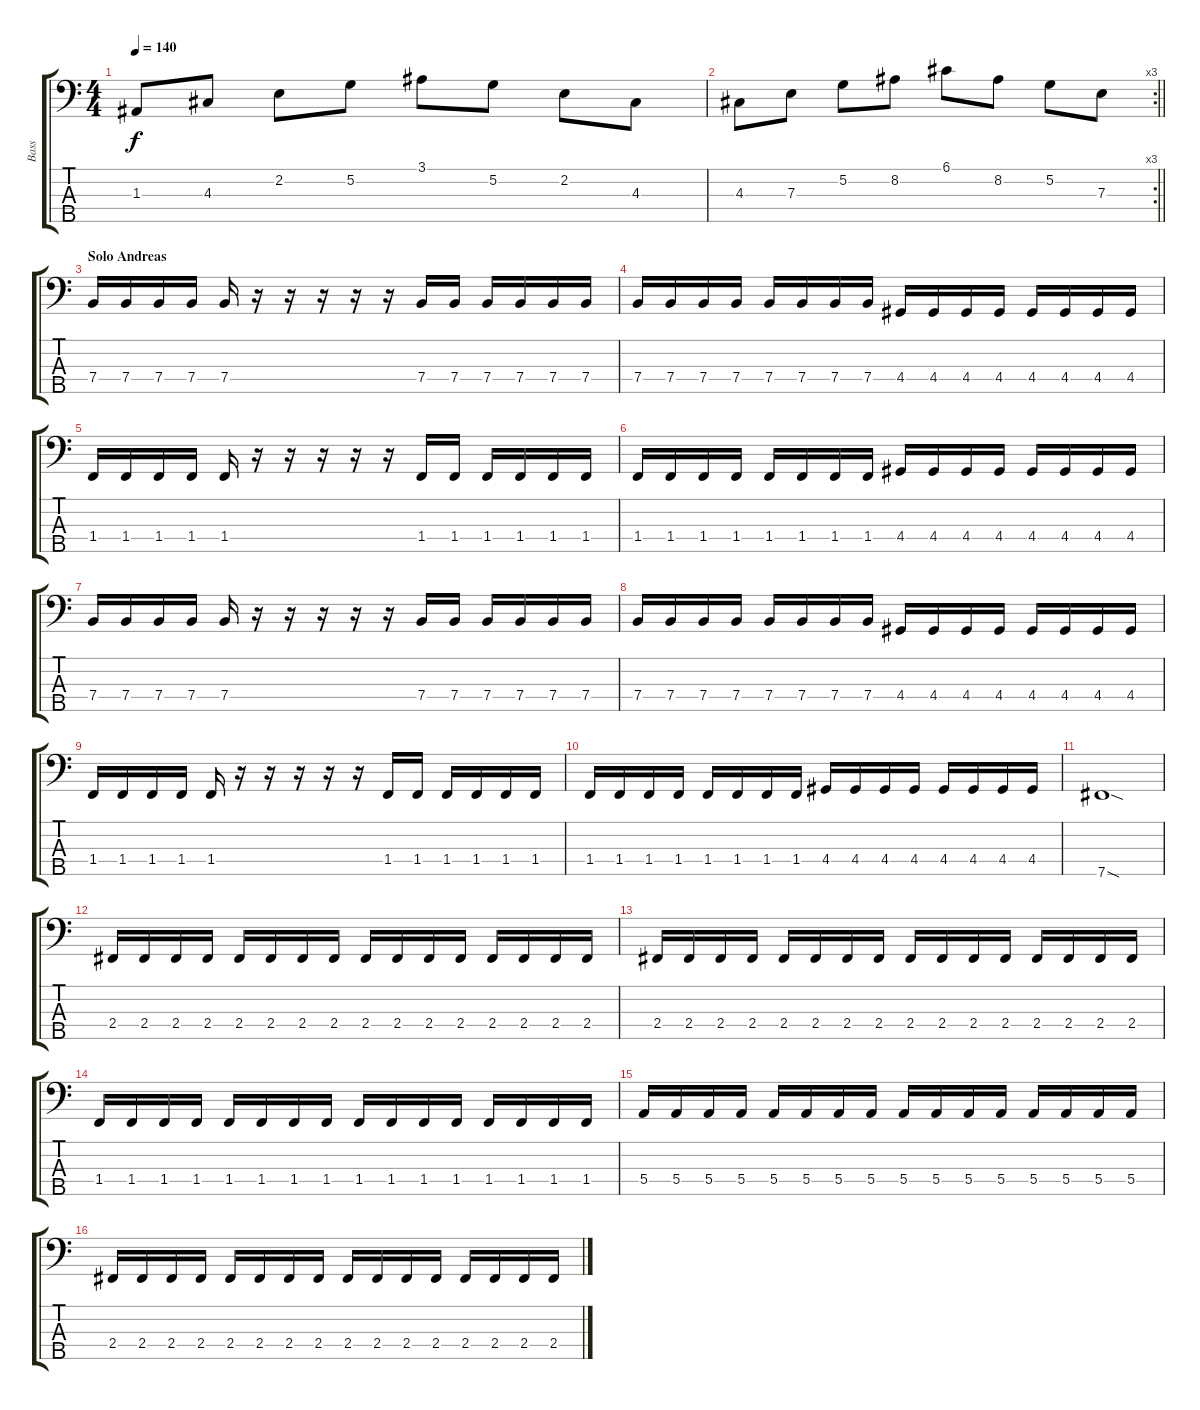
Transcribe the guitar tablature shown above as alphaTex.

\track ("Bass" "Bass") {instrument electricbassfinger}
\staff {score tabs}
\tuning (G2 D2 A1 E1 B0) {hide}
\ts (4 4)
\tempo 140
\clef f4
\ks c
1.3.8{dy f} 4.3.8 2.2.8 5.2.8 3.1.8 5.2.8 2.2.8 4.3.8 |
\rc 3
\barLineRight lightlight
4.3.8 7.3.8 5.2.8 8.2.8 6.1.8 8.2.8 5.2.8 7.3.8 |
\section ("" "Solo Andreas")
7.4.16 7.4.16 7.4.16 7.4.16 7.4.16 r.16 r.16 r.16 r.16 r.16 7.4.16 7.4.16 7.4.16 7.4.16 7.4.16 7.4.16 |
7.4.16 7.4.16 7.4.16 7.4.16 7.4.16 7.4.16 7.4.16 7.4.16 4.4.16 4.4.16 4.4.16 4.4.16 4.4.16 4.4.16 4.4.16 4.4.16 |
1.4.16 1.4.16 1.4.16 1.4.16 1.4.16 r.16 r.16 r.16 r.16 r.16 1.4.16 1.4.16 1.4.16 1.4.16 1.4.16 1.4.16 |
1.4.16 1.4.16 1.4.16 1.4.16 1.4.16 1.4.16 1.4.16 1.4.16 4.4.16 4.4.16 4.4.16 4.4.16 4.4.16 4.4.16 4.4.16 4.4.16 |
7.4.16 7.4.16 7.4.16 7.4.16 7.4.16 r.16 r.16 r.16 r.16 r.16 7.4.16 7.4.16 7.4.16 7.4.16 7.4.16 7.4.16 |
7.4.16 7.4.16 7.4.16 7.4.16 7.4.16 7.4.16 7.4.16 7.4.16 4.4.16 4.4.16 4.4.16 4.4.16 4.4.16 4.4.16 4.4.16 4.4.16 |
1.4.16 1.4.16 1.4.16 1.4.16 1.4.16 r.16 r.16 r.16 r.16 r.16 1.4.16 1.4.16 1.4.16 1.4.16 1.4.16 1.4.16 |
1.4.16 1.4.16 1.4.16 1.4.16 1.4.16 1.4.16 1.4.16 1.4.16 4.4.16 4.4.16 4.4.16 4.4.16 4.4.16 4.4.16 4.4.16 4.4.16 |
7.5{sod}.1 |
2.4.16 2.4.16 2.4.16 2.4.16 2.4.16 2.4.16 2.4.16 2.4.16 2.4.16 2.4.16 2.4.16 2.4.16 2.4.16 2.4.16 2.4.16 2.4.16 |
2.4.16 2.4.16 2.4.16 2.4.16 2.4.16 2.4.16 2.4.16 2.4.16 2.4.16 2.4.16 2.4.16 2.4.16 2.4.16 2.4.16 2.4.16 2.4.16 |
1.4.16 1.4.16 1.4.16 1.4.16 1.4.16 1.4.16 1.4.16 1.4.16 1.4.16 1.4.16 1.4.16 1.4.16 1.4.16 1.4.16 1.4.16 1.4.16 |
5.4.16 5.4.16 5.4.16 5.4.16 5.4.16 5.4.16 5.4.16 5.4.16 5.4.16 5.4.16 5.4.16 5.4.16 5.4.16 5.4.16 5.4.16 5.4.16 |
2.4.16 2.4.16 2.4.16 2.4.16 2.4.16 2.4.16 2.4.16 2.4.16 2.4.16 2.4.16 2.4.16 2.4.16 2.4.16 2.4.16 2.4.16 2.4.16
